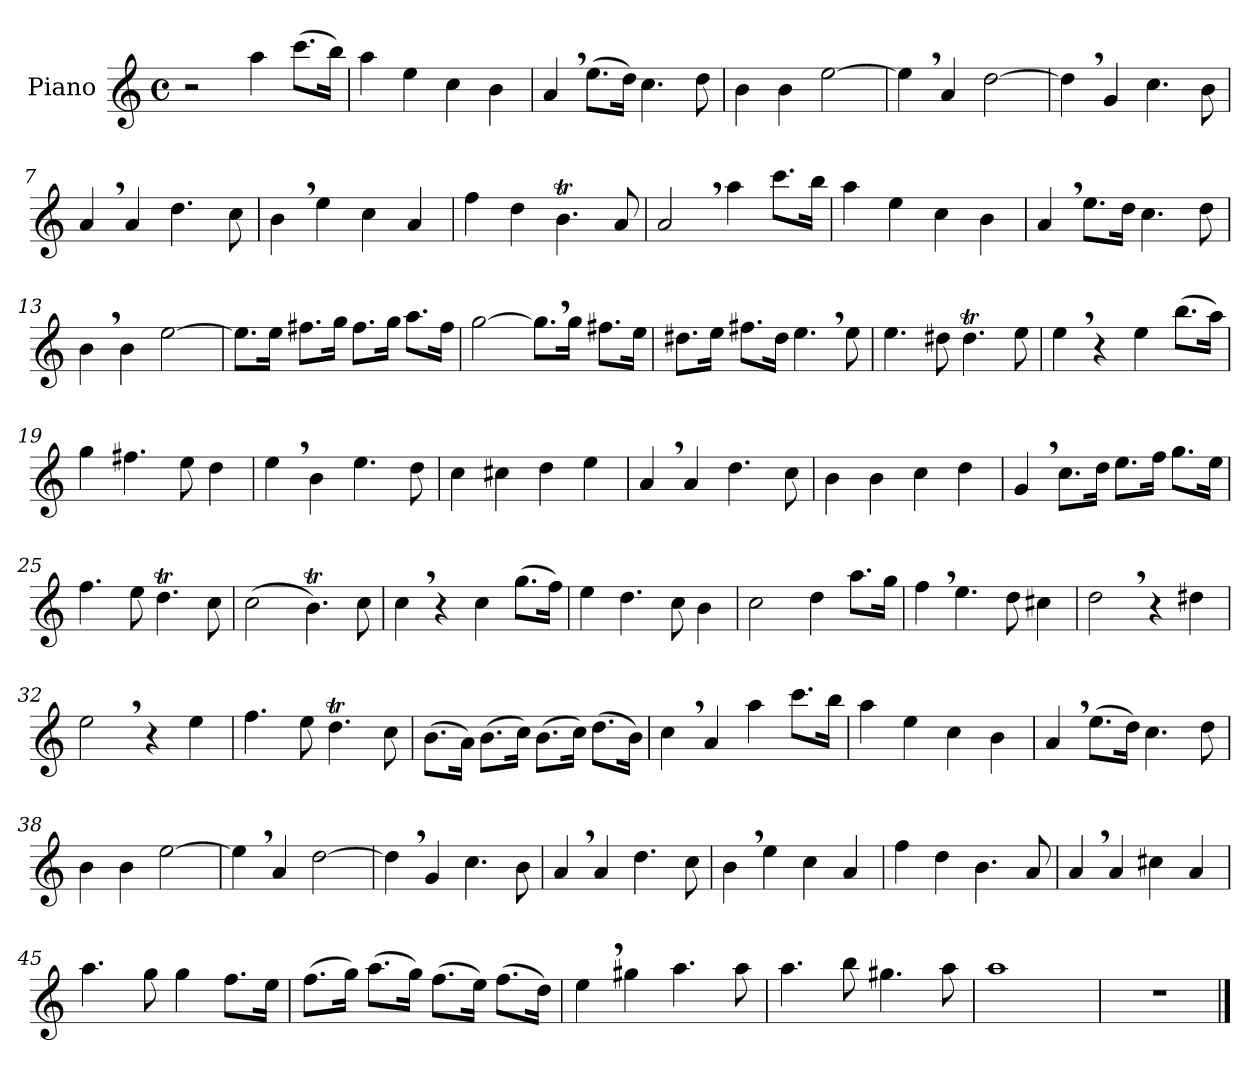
**kern
*part1
*staff1
*I"Piano
*I'Pno.
*clefG2
*k[]
*M4/4
*met(c)
=1
2r
4aa\
(8.ccc\L
16bb\Jk)
=2
4aa\
4ee\
4cc\
4b\
=3
4a,/
(8.ee\L
16dd\Jk)
4.cc\
8dd\
=4
4b\
4b\
[2ee\
=5
4ee,\]
4a/
[2dd\
=6
4dd,\]
4g/
4.cc\
8b\
=7
4a,/
4a/
4.dd\
8cc\
!!LO:LB:g=z
=8
4b,\
4ee\
4cc\
4a/
=9
4ff\
4dd\
4.bt\
8a/
=10
2a,/
4aa\
8.ccc\L
16bb\Jk
=11
4aa\
4ee\
4cc\
4b\
=12
4a,/
8.ee\L
16dd\Jk
4.cc\
8dd\
=13
4b,\
4b\
[2ee\
!!LO:LB:g=z
=14
8.ee\L]
16ee\Jk
8.ff#X\L
16gg\Jk
8.ff#\L
16gg\Jk
8.aa\L
16ff#\Jk
=15
[2gg\
8.gg,\L]
16gg\Jk
8.ff#X\L
16ee\Jk
=16
8.dd#X\L
16ee\Jk
8.ff#X\L
16dd#\Jk
4.ee,\
8ee\
=17
4.ee\
8dd#X\
4.dd#t\
8ee\
=18
4ee,\
4r
4ee\
(8.bb\L
16aa\Jk)
!!LO:LB:g=z
=19
4gg\
4.ff#X\
8ee\
4dd\
=20
4ee,\
4b\
4.ee\
8dd\
=21
4cc\
4cc#X\
4dd\
4ee\
=22
4a,/
4a/
4.dd\
8cc\
=23
4b\
4b\
4cc\
4dd\
=24
4g,/
8.cc\L
16dd\Jk
8.ee\L
16ff\Jk
8.gg\L
16ee\Jk
=25
4.ff\
8ee\
4.ddT\
8cc\
!!LO:LB:g=z
=26
(2cc\
4.bt\)
8cc\
=27
4cc,\
4r
4cc\
(8.gg\L
16ff\Jk)
=28
4ee\
4.dd\
8cc\
4b\
=29
2cc\
4dd\
8.aa\L
16gg\Jk
=30
4ff,\
4.ee\
8dd\
4cc#X\
=31
2dd,\
4r
4dd#X\
=32
2ee,\
4r
4ee\
=33
4.ff\
8ee\
4.ddT\
8cc\
!!LO:LB:g=z
=34
(8.b\L
16a\Jk)
(8.b\L
16cc\Jk)
(8.b\L
16cc\Jk)
(8.dd\L
16b\Jk)
=35
4cc,\
4a/
4aa\
8.ccc\L
16bb\Jk
=36
4aa\
4ee\
4cc\
4b\
=37
4a,/
(8.ee\L
16dd\Jk)
4.cc\
8dd\
=38
4b\
4b\
[2ee\
=39
4ee,\]
4a/
[2dd\
=40
4dd,\]
4g/
4.cc\
8b\
!!LO:LB:g=z
=41
4a,/
4a/
4.dd\
8cc\
=42
4b,\
4ee\
4cc\
4a/
=43
4ff\
4dd\
4.b\
8a/
=44
4a,/
4a/
4cc#X\
4a/
=45
4.aa\
8gg\
4gg\
8.ff\L
16ee\Jk
=46
(8.ff\L
16gg\Jk)
(8.aa\L
16gg\Jk)
(8.ff\L
16ee\Jk)
(8.ff\L
16dd\Jk)
!!LO:LB:g=z
=47
4ee,\
4gg#X\
4.aa\
8aa\
=48
4.aa\
8bb\
4.gg#X\
8aa\
=49
1aa
=50
1r
==
*-
